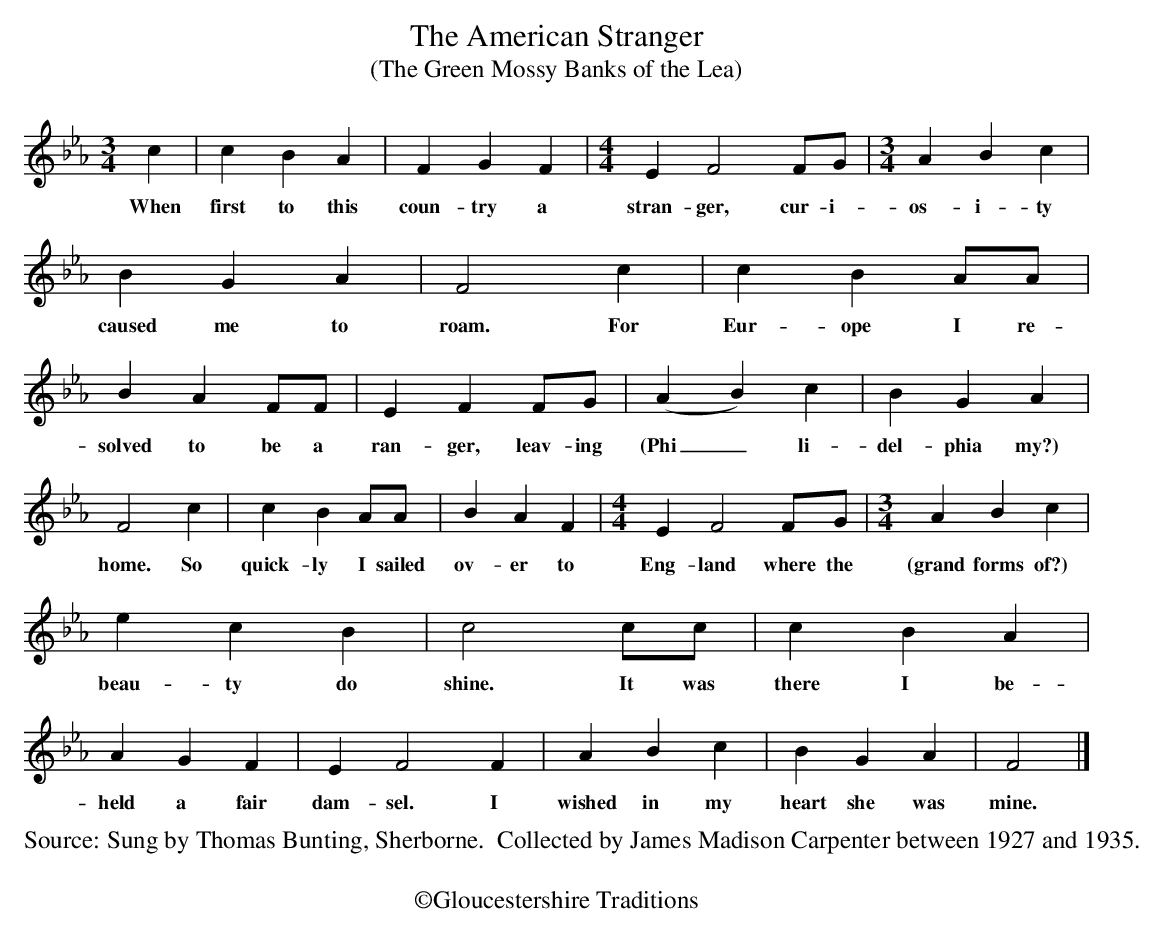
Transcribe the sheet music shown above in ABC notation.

X:1
T: The American Stranger
T:(The Green Mossy Banks of the Lea)
M: 3/4
L:  1/4
K:Fdor
c|cBA|FGF|[M:4/4]EF2F/G/|[M:3/4]ABc|
w:When first to this coun-try a stran-ger, cur-i-os-i-ty caused
BGA|F2c|cBA/A/|BAF/F/|EFF/G/|(AB)c|BGA|
w:caused me to roam.  For Eur-ope I re-solved to be a ran-ger, leav-ing (Phi_li-del-phia my?) home
F2c|cBA/A/|BAF|[M:4/4]EF2F/G/|[M:3/4]ABc|
w: home. So quick-ly I sailed ov-er to Eng-land where the (grand forms of?)
ecB|c2c/c/|cBA|AGF|EF2F|ABc|BGA|F2|]
w:beau-ty do shine. It was there I be-held a fair dam-sel.  I wished in my heart she was mine.
